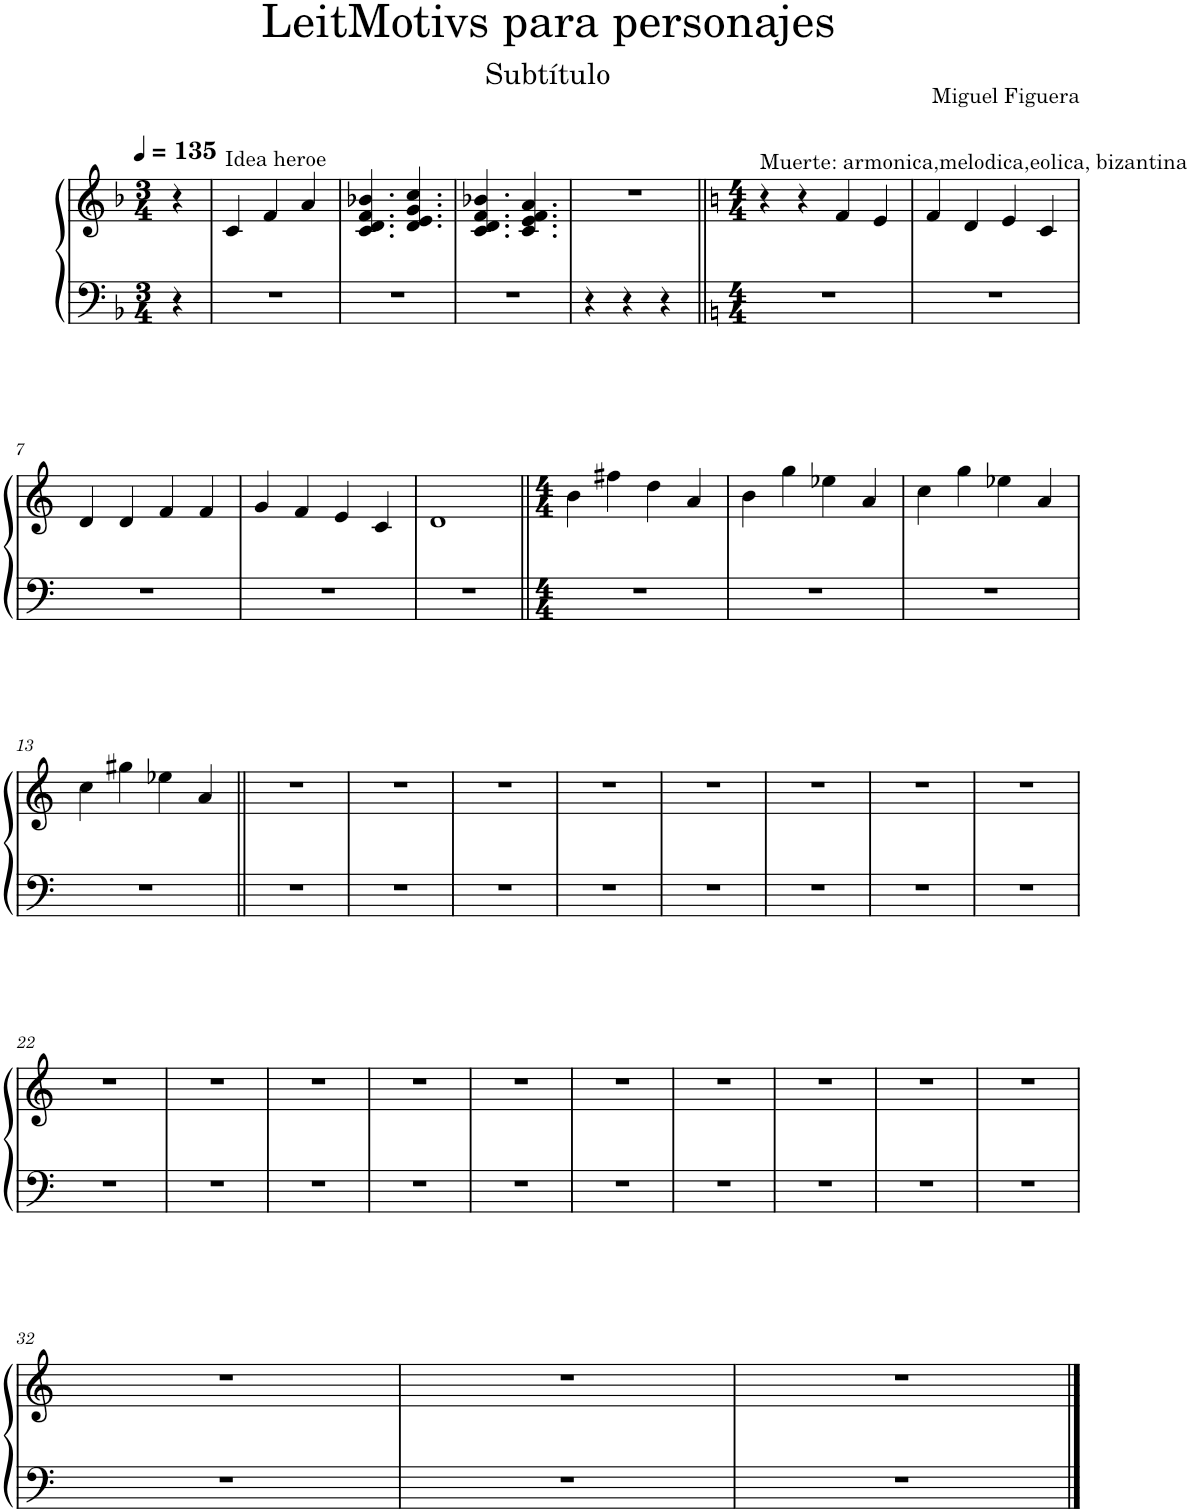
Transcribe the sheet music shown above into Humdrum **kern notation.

**kern	**kern
*part1	*part1
*staff2	*staff1
*I"Piano de cola	*
*I'Pno.	*
*clefF4	*clefG2
*k[b-]	*k[b-]
*M3/4	*M3/4
*MM135	*MM135
=	=
4r	4r
=1	=1
!	!LO:TX:a:t=Idea heroe
2.r	4c/
.	4f/
.	4a/
=2	=2
2.r	4.c/ 4.d/ 4.f/ 4.b-X/
.	4.d/ 4.e/ 4.g/ 4.cc/
=3	=3
2.r	4.c/ 4.d/ 4.f/ 4.b-X/
.	4.c/ 4.e/ 4.f/ 4.a/
=4	=4
4r	2.r
4r	.
4r	.
=5||	=5||
*k[]	*k[]
*M4/4	*M4/4
!	!LO:TX:a:t=Muerte&colon; armonica,melodica,eolica, bizantina
1r	4r
.	4r
.	4f/
.	4e/
=6	=6
1r	4f/
.	4d/
.	4e/
.	4c/
!!LO:LB:g=z
=7	=7
1r	4d/
.	4d/
.	4f/
.	4f/
=8	=8
1r	4g/
.	4f/
.	4e/
.	4c/
=9	=9
1r	1d
=10||	=10||
*M4/4	*M4/4
1r	4b\
.	4ff#X\
.	4dd\
.	4a/
=11	=11
1r	4b\
.	4gg\
.	4ee-X\
.	4a/
=12	=12
1r	4cc\
.	4gg\
.	4ee-X\
.	4a/
!!LO:LB:g=z
=13	=13
1r	4cc\
.	4gg#X\
.	4ee-X\
.	4a/
=14||	=14||
1r	1r
=15	=15
1r	1r
=16	=16
1r	1r
=17	=17
1r	1r
=18	=18
1r	1r
=19	=19
1r	1r
=20	=20
1r	1r
=21	=21
1r	1r
!!LO:LB:g=z
=22	=22
1r	1r
=23	=23
1r	1r
=24	=24
1r	1r
=25	=25
1r	1r
=26	=26
1r	1r
=27	=27
1r	1r
=28	=28
1r	1r
=29	=29
1r	1r
=30	=30
1r	1r
=31	=31
1r	1r
!!LO:LB:g=z
=32	=32
1r	1r
=33	=33
1r	1r
=34	=34
1r	1r
==	==
*-	*-
